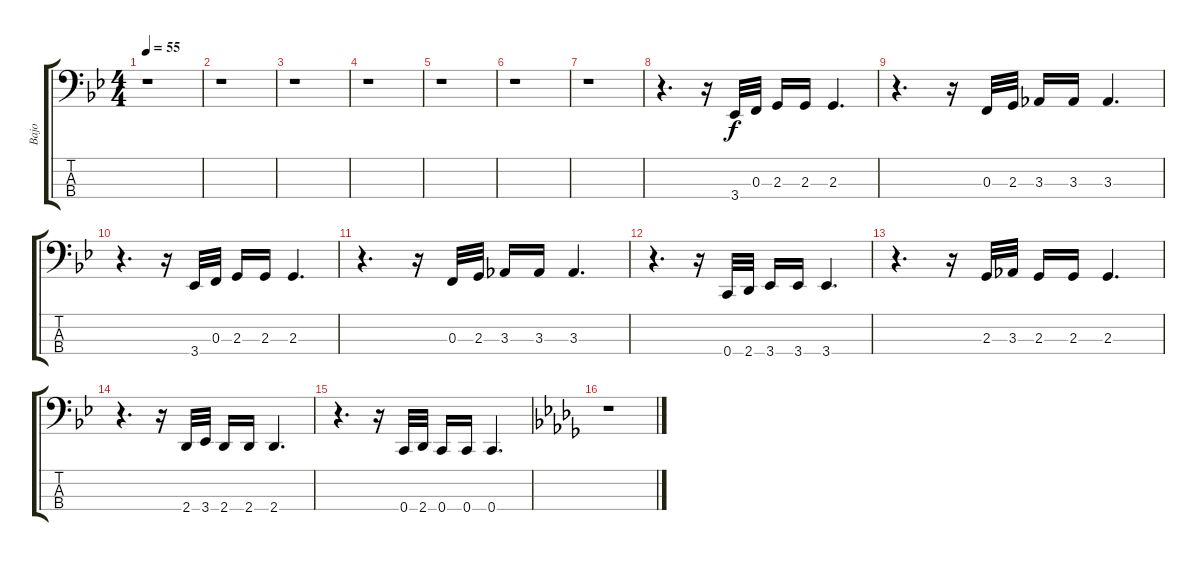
\track ("Bajo" "Bajo") {instrument electricbassfinger}
\staff {score tabs}
\tuning (Eb2 Bb1 F1 C1) {hide}
\ts (4 4)
\tempo 55
\clef f4
\ks bb
r.1{dy f instrument electricbassfinger} |
r.1 |
r.1 |
r.1 |
r.1 |
r.1 |
r.1 |
r.4{d} r.16 3.4.32 0.3.32 2.3.16 2.3.16 2.3.4{d} |
r.4{d} r.16 0.3.32 2.3.32 3.3.16 3.3.16 3.3.4{d} |
r.4{d} r.16 3.4.32 0.3.32 2.3.16 2.3.16 2.3.4{d} |
r.4{d} r.16 0.3.32 2.3.32 3.3.16 3.3.16 3.3.4{d} |
r.4{d} r.16 0.4.32 2.4.32 3.4.16 3.4.16 3.4.4{d} |
r.4{d} r.16 2.3.32 3.3.32 2.3.16 2.3.16 2.3.4{d} |
r.4{d} r.16 2.4.32 3.4.32 2.4.16 2.4.16 2.4.4{d} |
r.4{d} r.16 0.4.32 2.4.32 0.4.16 0.4.16 0.4.4{d} |
\ks db
r.1
